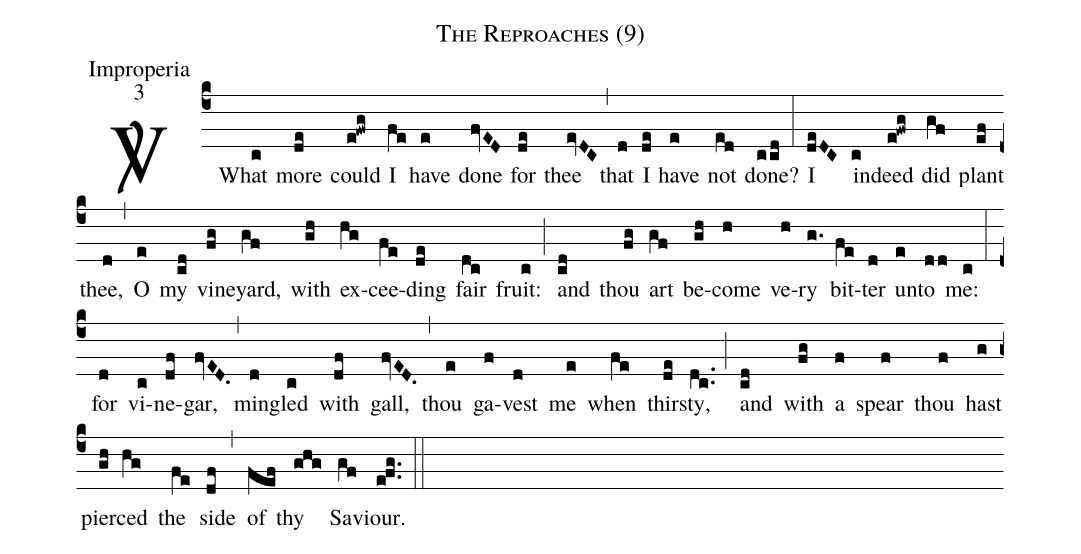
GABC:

name:The Reproaches (9);
office-part:Improperia;
mode:3;
%%
(c4) <sp>V/</sp>.() What(c) more(de) could(e!fwg) I(fe) have(e) done(fvED) for(de) thee(evDC) (,) that(d) I(de) have(e) not(ed) done?(ccd) (:) I(deDC) in(c)deed(e!fwg) did(gf) plant(ef) thee,(d) (,) O(e) my(cd) vine(fg)yard,(gf) with(gh) ex(hg)cee(fe)ding(de) fair(dc) fruit:(c) (;) and(cd) thou(fg) art(gf) be(gh)come(h) ve(h)ry(g.) bit(fe)ter(d) un(e)to(dd) me:(c) (:) for(d) vi(c)ne(df)gar,(fvED.0) (,) min(d)gled(c) with(df) gall,(fvED.0) (,) thou(e) ga(f)vest(d) me(e) when(fe) thir(de)sty,(dc..) (;) and(cd) with(fg) a(f) spear(f) thou(f) hast(g) pier(gh)ced(hg) the(fe) side(df) (,) of(fef) thy(ghg) Sa(gf)viour.(e!fg..) (::)
